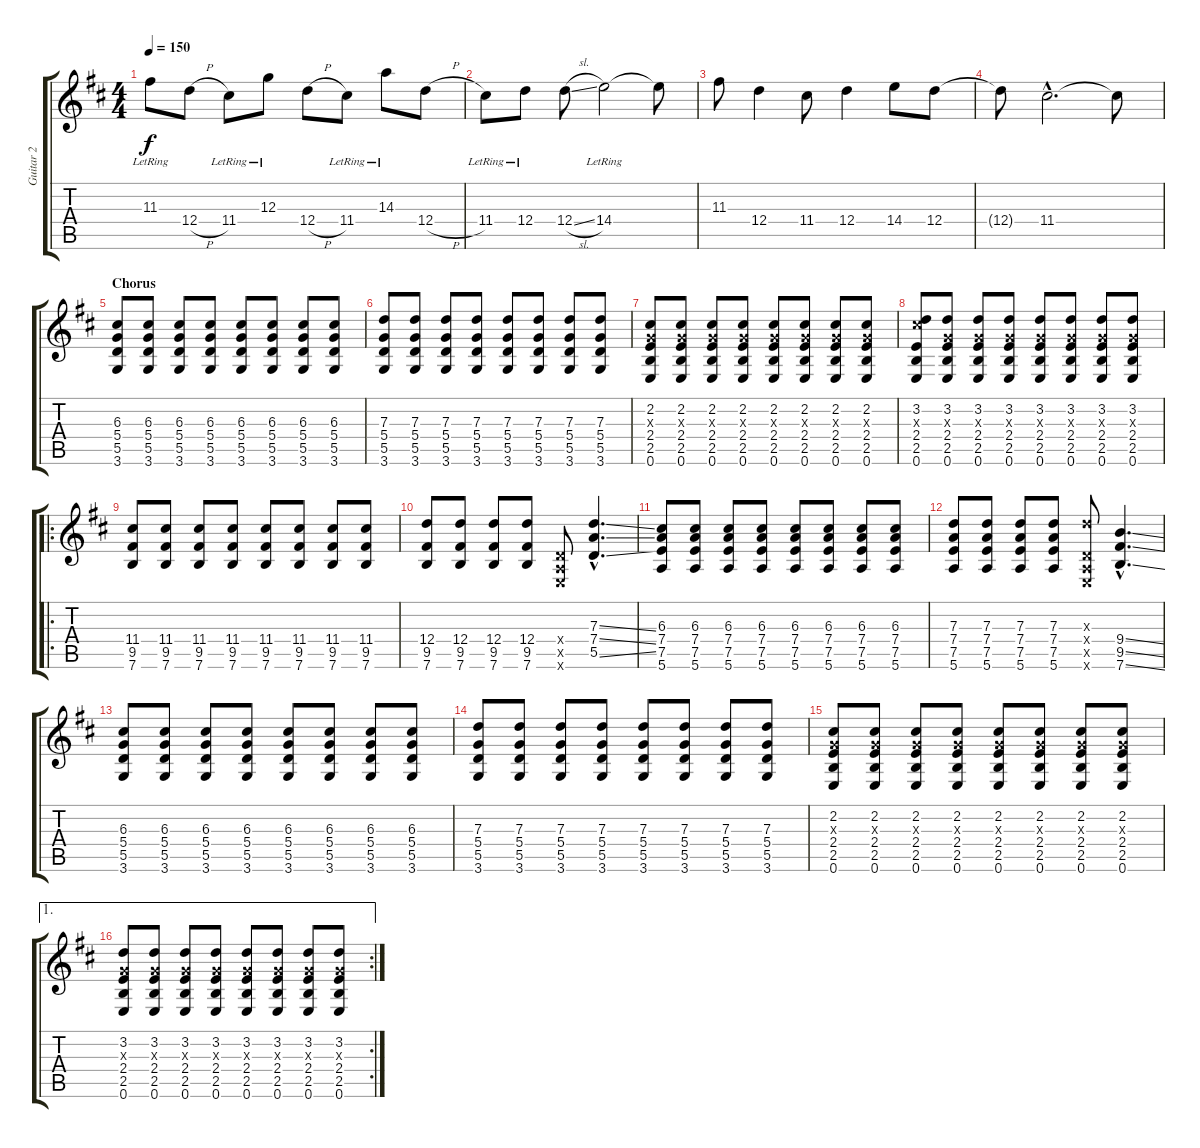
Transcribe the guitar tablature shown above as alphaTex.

\track ("Guitar 2" "Guitar 2") {instrument electricguitarjazz}
\staff {score tabs}
\tuning (E4 B3 G3 D3 A2 E2) {hide}
\ts (4 4)
\tempo 150
\clef g2
\ks d
11.3{lr}.8{dy f} 12.4{h}.8 11.4{lr}.8 12.3{lr}.8 12.4{h}.8 11.4{lr}.8 14.3{lr}.8 12.4{h}.8 |
11.4{lr}.8 12.4{lr}.8 12.4{sl}.8 14.4{lr}.2 14.4{t}.8 |
11.3.8 12.4.4 11.4.8 12.4.4 14.4.8 12.4.8 |
12.4{t}.8 11.4{hac}.2{d} 11.4{t}.8 |
\section ("" "Chorus")
(6.3 5.4 5.5 3.6).8{instrument distortionguitar} (6.3 5.4 5.5 3.6).8 (6.3 5.4 5.5 3.6).8 (6.3 5.4 5.5 3.6).8 (6.3 5.4 5.5 3.6).8 (6.3 5.4 5.5 3.6).8 (6.3 5.4 5.5 3.6).8 (6.3 5.4 5.5 3.6).8 |
(7.3 5.4 5.5 3.6).8 (7.3 5.4 5.5 3.6).8 (7.3 5.4 5.5 3.6).8 (7.3 5.4 5.5 3.6).8 (7.3 5.4 5.5 3.6).8 (7.3 5.4 5.5 3.6).8 (7.3 5.4 5.5 3.6).8 (7.3 5.4 5.5 3.6).8 |
(2.2 0.3{x} 2.4 2.5 0.6).8 (2.2 0.3{x} 2.4 2.5 0.6).8 (2.2 0.3{x} 2.4 2.5 0.6).8 (2.2 0.3{x} 2.4 2.5 0.6).8 (2.2 0.3{x} 2.4 2.5 0.6).8 (2.2 0.3{x} 2.4 2.5 0.6).8 (2.2 0.3{x} 2.4 2.5 0.6).8 (2.2 0.3{x} 2.4 2.5 0.6).8 |
(3.2 6.3{x} 2.4 2.5 0.6).8 (3.2 0.3{x} 2.4 2.5 0.6).8 (3.2 0.3{x} 2.4 2.5 0.6).8 (3.2 0.3{x} 2.4 2.5 0.6).8 (3.2 0.3{x} 2.4 2.5 0.6).8 (3.2 0.3{x} 2.4 2.5 0.6).8 (3.2 0.3{x} 2.4 2.5 0.6).8 (3.2 0.3{x} 2.4 2.5 0.6).8 |
\ro
(11.4 9.5 7.6).8 (11.4 9.5 7.6).8 (11.4 9.5 7.6).8 (11.4 9.5 7.6).8 (11.4 9.5 7.6).8 (11.4 9.5 7.6).8 (11.4 9.5 7.6).8 (11.4 9.5 7.6).8 |
(12.4 9.5 7.6).8 (12.4 9.5 7.6).8 (12.4 9.5 7.6).8 (12.4 9.5 7.6).8 (0.4{x} 0.5{x} 0.6{x}).8 (7.3{ss hac} 7.4{ss hac} 5.5{ss hac}).4{d} |
(6.3 7.4 7.5 5.6).8 (6.3 7.4 7.5 5.6).8 (6.3 7.4 7.5 5.6).8 (6.3 7.4 7.5 5.6).8 (6.3 7.4 7.5 5.6).8 (6.3 7.4 7.5 5.6).8 (6.3 7.4 7.5 5.6).8 (6.3 7.4 7.5 5.6).8 |
(7.3 7.4 7.5 5.6).8 (7.3 7.4 7.5 5.6).8 (7.3 7.4 7.5 5.6).8 (7.3 7.4 7.5 5.6).8 (7.3{x} 0.4{x} 0.5{x} 0.6{x}).8 (9.4{ss hac} 9.5{ss hac} 7.6{ss hac}).4{d} |
(6.3 5.4 5.5 3.6).8 (6.3 5.4 5.5 3.6).8 (6.3 5.4 5.5 3.6).8 (6.3 5.4 5.5 3.6).8 (6.3 5.4 5.5 3.6).8 (6.3 5.4 5.5 3.6).8 (6.3 5.4 5.5 3.6).8 (6.3 5.4 5.5 3.6).8 |
(7.3 5.4 5.5 3.6).8 (7.3 5.4 5.5 3.6).8 (7.3 5.4 5.5 3.6).8 (7.3 5.4 5.5 3.6).8 (7.3 5.4 5.5 3.6).8 (7.3 5.4 5.5 3.6).8 (7.3 5.4 5.5 3.6).8 (7.3 5.4 5.5 3.6).8 |
(2.2 0.3{x} 2.4 2.5 0.6).8 (2.2 0.3{x} 2.4 2.5 0.6).8 (2.2 0.3{x} 2.4 2.5 0.6).8 (2.2 0.3{x} 2.4 2.5 0.6).8 (2.2 0.3{x} 2.4 2.5 0.6).8 (2.2 0.3{x} 2.4 2.5 0.6).8 (2.2 0.3{x} 2.4 2.5 0.6).8 (2.2 0.3{x} 2.4 2.5 0.6).8 |
\ae 1
\rc 2
(3.2 0.3{x} 2.4 2.5 0.6).8 (3.2 0.3{x} 2.4 2.5 0.6).8 (3.2 0.3{x} 2.4 2.5 0.6).8 (3.2 0.3{x} 2.4 2.5 0.6).8 (3.2 0.3{x} 2.4 2.5 0.6).8 (3.2 0.3{x} 2.4 2.5 0.6).8 (3.2 0.3{x} 2.4 2.5 0.6).8 (3.2 0.3{x} 2.4 2.5 0.6).8
